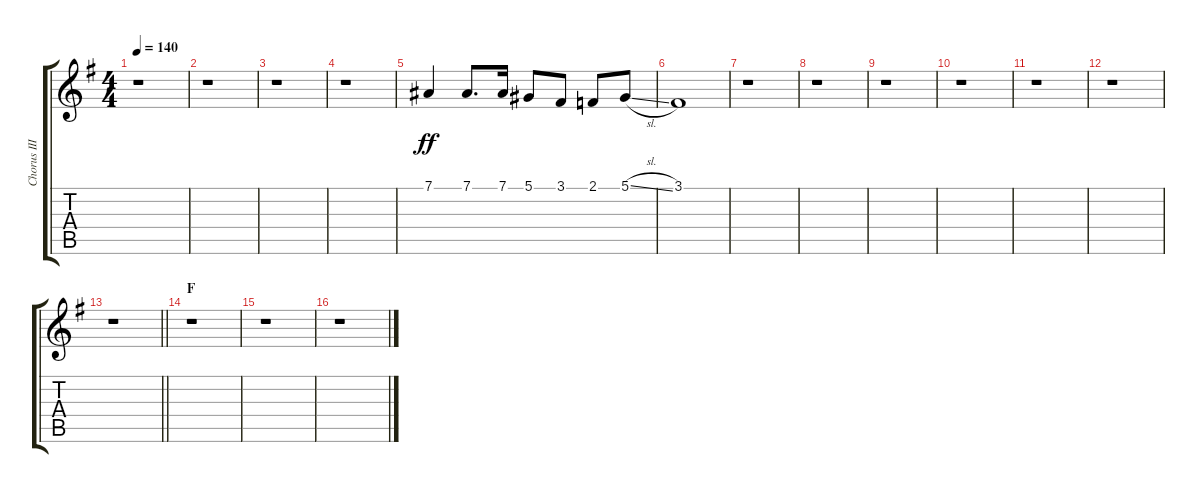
\track ("Chorus III" "Chorus III") {instrument voiceoohs}
\staff {score tabs}
\tuning (Eb4 Bb3 Gb3 Db3 Ab2 Eb2) {hide}
\ts (4 4)
\tempo 140
\clef g2
\ks g
r.1{dy ff} |
r.1 |
r.1 |
r.1 |
7.1.4 7.1.8{d} 7.1.16 5.1.8 3.1.8 2.1.8 5.1{sl}.8 |
3.1.1 |
r.1 |
r.1 |
r.1 |
r.1 |
r.1 |
r.1 |
\barLineRight lightlight
r.1 |
\section ("" "F")
r.1 |
r.1 |
r.1
